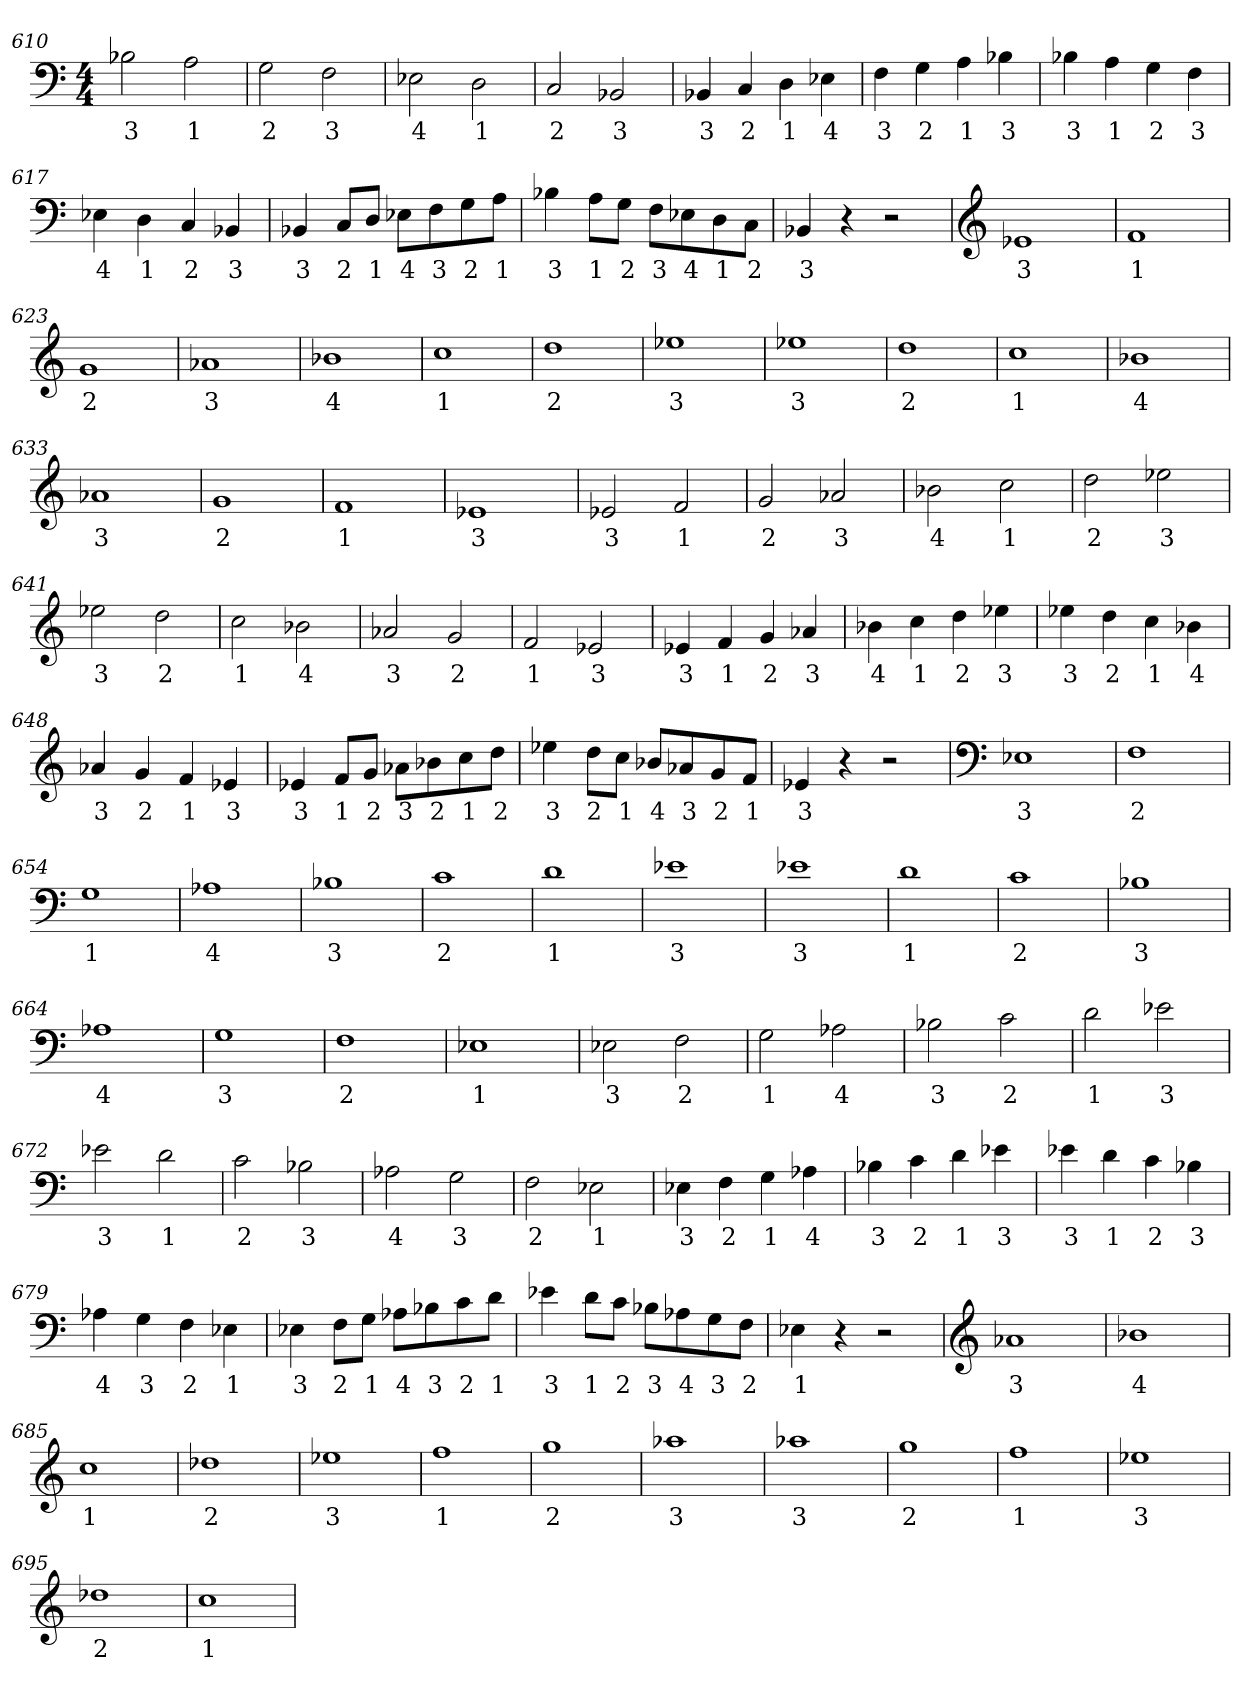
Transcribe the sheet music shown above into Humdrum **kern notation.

**kern	**text
*part1	*part1
*staff1	*staff1
*clefF4	*
*k[]	*
*C:	*
*M4/4	*
=610	=610
2B-X\	3
2A\	1
=611	=611
2G\	2
2F\	3
=612	=612
2E-X\	4
2D\	1
=613	=613
2C/	2
2BB-X/	3
!!LO:LB:g=z
=614	=614
4BB-X/	3
4C/	2
4D\	1
4E-X\	4
=615	=615
4F\	3
4G\	2
4A\	1
4B-X\	3
=616	=616
4B-X\	3
4A\	1
4G\	2
4F\	3
=617	=617
4E-X\	4
4D\	1
4C/	2
4BB-X/	3
!!LO:LB:g=z
=618	=618
4BB-X/	3
8C/L	2
8D/J	1
8E-X\L	4
8F\	3
8G\	2
8A\J	1
=619	=619
4B-X\	3
8A\L	1
8G\J	2
8F\L	3
8E-X\	4
8D\	1
8C\J	2
=620	=620
4BB-X/	3
4r	.
2r	.
!!LO:PB:g=z
=621	=621
*clefG2	*
1e-X	3
=622	=622
1f	1
=623	=623
1g	2
=624	=624
1a-X	3
=625	=625
1b-X	4
=626	=626
1cc	1
=627	=627
1dd	2
=628	=628
1ee-X	3
=629	=629
1ee-X	3
=630	=630
1dd	2
=631	=631
1cc	1
=632	=632
1b-X	4
=633	=633
1a-X	3
=634	=634
1g	2
=635	=635
1f	1
=636	=636
1e-X	3
!!LO:LB:g=z
=637	=637
2e-X/	3
2f/	1
=638	=638
2g/	2
2a-X/	3
=639	=639
2b-X\	4
2cc\	1
=640	=640
2dd\	2
2ee-X\	3
=641	=641
2ee-X\	3
2dd\	2
=642	=642
2cc\	1
2b-X\	4
=643	=643
2a-X/	3
2g/	2
=644	=644
2f/	1
2e-X/	3
!!LO:LB:g=z
=645	=645
4e-X/	3
4f/	1
4g/	2
4a-X/	3
=646	=646
4b-X\	4
4cc\	1
4dd\	2
4ee-X\	3
=647	=647
4ee-X\	3
4dd\	2
4cc\	1
4b-X\	4
=648	=648
4a-X/	3
4g/	2
4f/	1
4e-X/	3
!!LO:LB:g=z
=649	=649
4e-X/	3
8f/L	1
8g/J	2
8a-X\L	3
8b-X\	2
8cc\	1
8dd\J	2
=650	=650
4ee-X\	3
8dd\L	2
8cc\J	1
8b-X/L	4
8a-X/	3
8g/	2
8f/J	1
=651	=651
4e-X/	3
4r	.
2r	.
!!LO:LB:g=z
=652	=652
*clefF4	*
1E-X	3
=653	=653
1F	2
=654	=654
1G	1
=655	=655
1A-X	4
=656	=656
1B-X	3
=657	=657
1c	2
=658	=658
1d	1
=659	=659
1e-X	3
=660	=660
1e-X	3
=661	=661
1d	1
=662	=662
1c	2
=663	=663
1B-X	3
=664	=664
1A-X	4
=665	=665
1G	3
=666	=666
1F	2
=667	=667
1E-X	1
!!LO:LB:g=z
=668	=668
2E-X\	3
2F\	2
=669	=669
2G\	1
2A-X\	4
=670	=670
2B-X\	3
2c\	2
=671	=671
2d\	1
2e-X\	3
=672	=672
2e-X\	3
2d\	1
=673	=673
2c\	2
2B-X\	3
=674	=674
2A-X\	4
2G\	3
=675	=675
2F\	2
2E-X\	1
!!LO:LB:g=z
=676	=676
4E-X\	3
4F\	2
4G\	1
4A-X\	4
=677	=677
4B-X\	3
4c\	2
4d\	1
4e-X\	3
=678	=678
4e-X\	3
4d\	1
4c\	2
4B-X\	3
=679	=679
4A-X\	4
4G\	3
4F\	2
4E-X\	1
!!LO:LB:g=z
=680	=680
4E-X\	3
8F\L	2
8G\J	1
8A-X\L	4
8B-X\	3
8c\	2
8d\J	1
=681	=681
4e-X\	3
8d\L	1
8c\J	2
8B-X\L	3
8A-X\	4
8G\	3
8F\J	2
=682	=682
4E-X\	1
4r	.
2r	.
!!LO:PB:g=z
=683	=683
*clefG2	*
1a-X	3
=684	=684
1b-X	4
=685	=685
1cc	1
=686	=686
1dd-X	2
=687	=687
1ee-X	3
=688	=688
1ff	1
=689	=689
1gg	2
=690	=690
1aa-X	3
=691	=691
1aa-X	3
=692	=692
1gg	2
=693	=693
1ff	1
=694	=694
1ee-X	3
=695	=695
1dd-X	2
=696	=696
1cc	1
=	=
*-	*-
